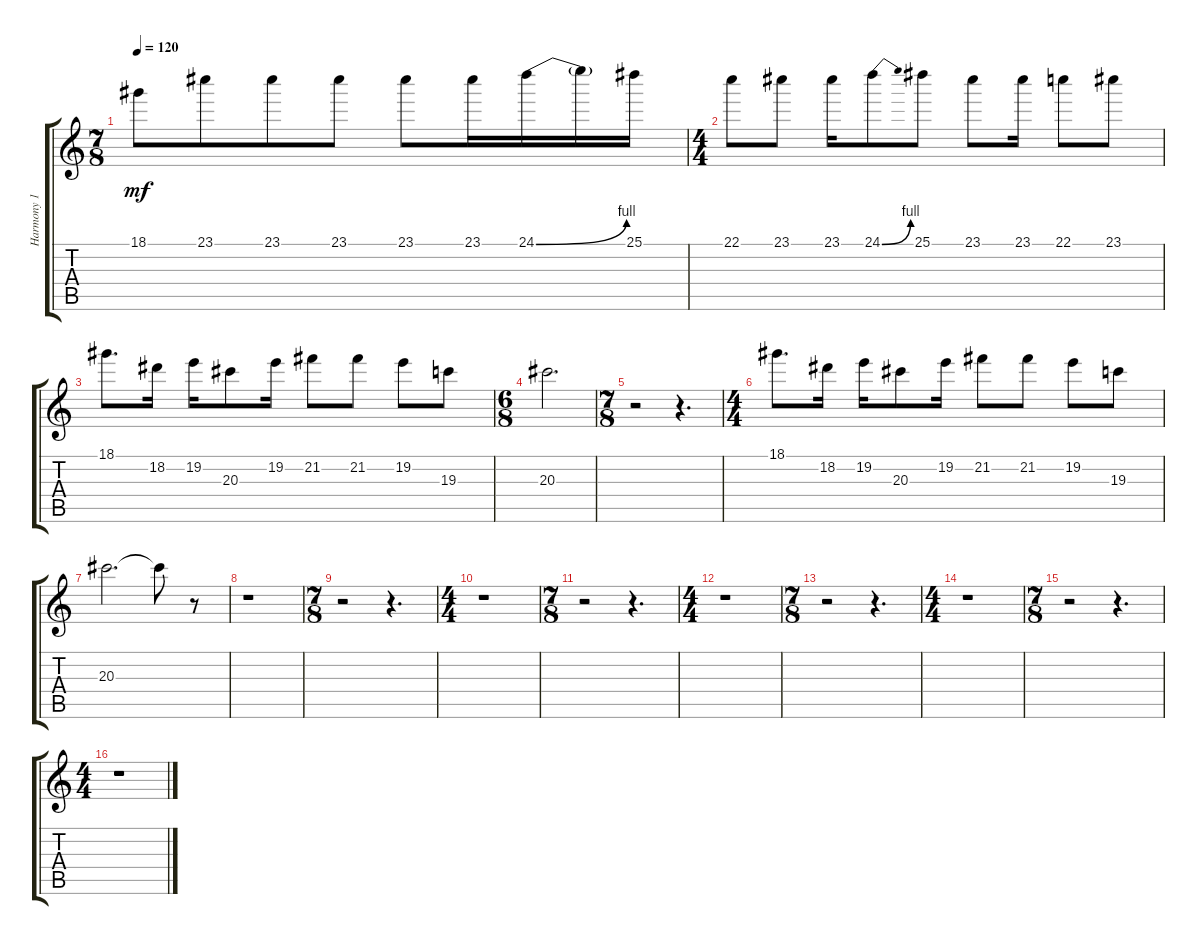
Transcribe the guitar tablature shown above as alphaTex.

\track ("Harmony 1" "Harmony 1") {instrument overdrivenguitar}
\staff {score tabs}
\tuning (D4 A3 F3 C3 G2 C2) {hide}
\ts (7 8)
\tempo 120
\clef g2
\ks aminor
18.1{t}.8{dy mf} 23.1.8 23.1.8 23.1.8 23.1.8 23.1.16 24.1{be (bend 0 0 60 4)}.16 24.1{t}.16 25.1.16 |
\ts (4 4)
22.1.8 23.1.8 23.1.16 24.1{be (bend 0 0 60 4)}.8 25.1.8 23.1.8 23.1.16 22.1.8 23.1.8 |
18.1.8{d} 18.2.16 19.2.16 20.3.8 19.2.16 21.2.8 21.2.8 19.2.8 19.3.8 |
\ts (6 8)
20.3.2{d} |
\ts (7 8)
r.2 r.4{d} |
\ts (4 4)
18.1.8{d} 18.2.16 19.2.16 20.3.8 19.2.16 21.2.8 21.2.8 19.2.8 19.3.8 |
20.3.2{d} 20.3{t}.8 r.8 |
r.1 |
\ts (7 8)
r.2 r.4{d} |
\ts (4 4)
r.1 |
\ts (7 8)
r.2 r.4{d} |
\ts (4 4)
r.1 |
\ts (7 8)
r.2 r.4{d} |
\ts (4 4)
r.1 |
\ts (7 8)
r.2 r.4{d} |
\ts (4 4)
r.1
